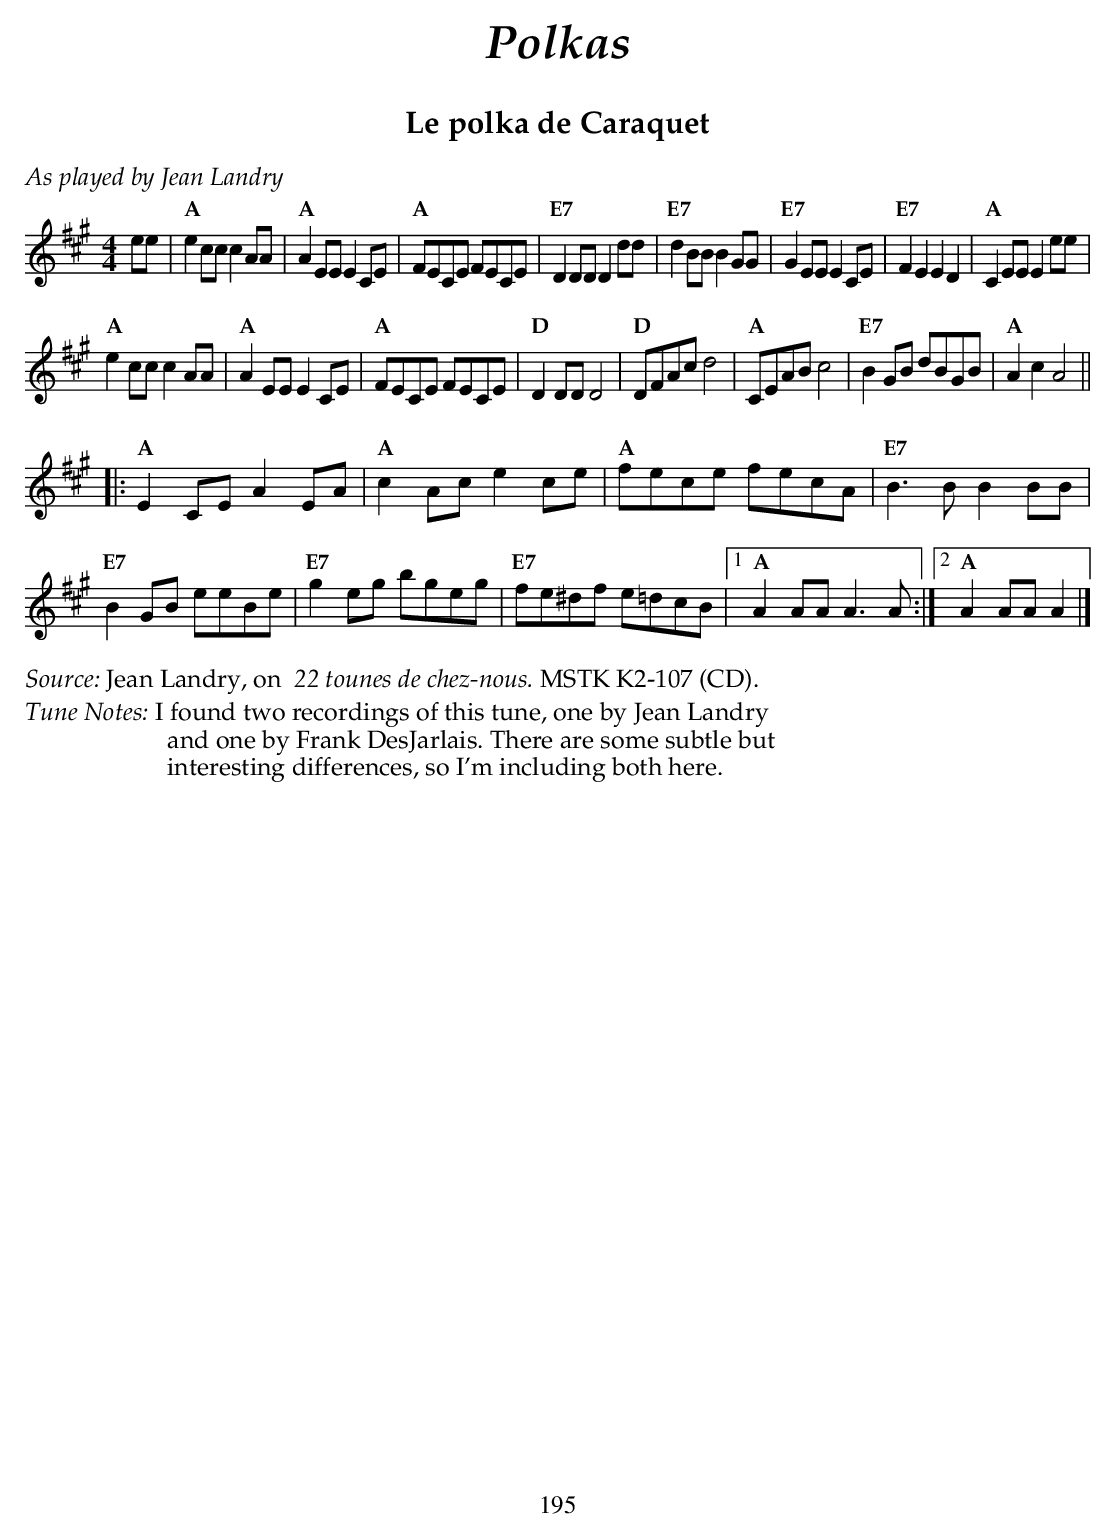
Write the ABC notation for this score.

X:1
T:Le polka de Caraquet
M:4/4
L:1/8
K:A
%%text $2As played by Jean Landry$0
   ee |\
   "A" e2cc c2AA  | "A" A2EE E2CE  | "A" FECE FECE    | "E7" D2DD D2dd |\
   "E7" d2BB B2GG | "E7" G2EE E2CE | "E7" F2E2 E2D2   | "A" C2EE E2ee |
   "A" e2cc c2AA  | "A" A2EE E2CE  | "A" FECE FECE    | "D" D2DD D4 |\
   "D" DFAc d4    | "A" CEAB c4    | "E7" B2GB dBGB   | "A" A2c2 A4 ||
|: "A" E2CE A2EA  | "A" c2Ac e2ce  | "A" fece fecA    | "E7" B2>B2 B2BB |
   "E7" B2GB eeBe | "E7" g2eg bgeg | "E7" fe^df e=dcB |1 "A" A2AA A2>A2 :|2 "A" A2AA A2 |]
